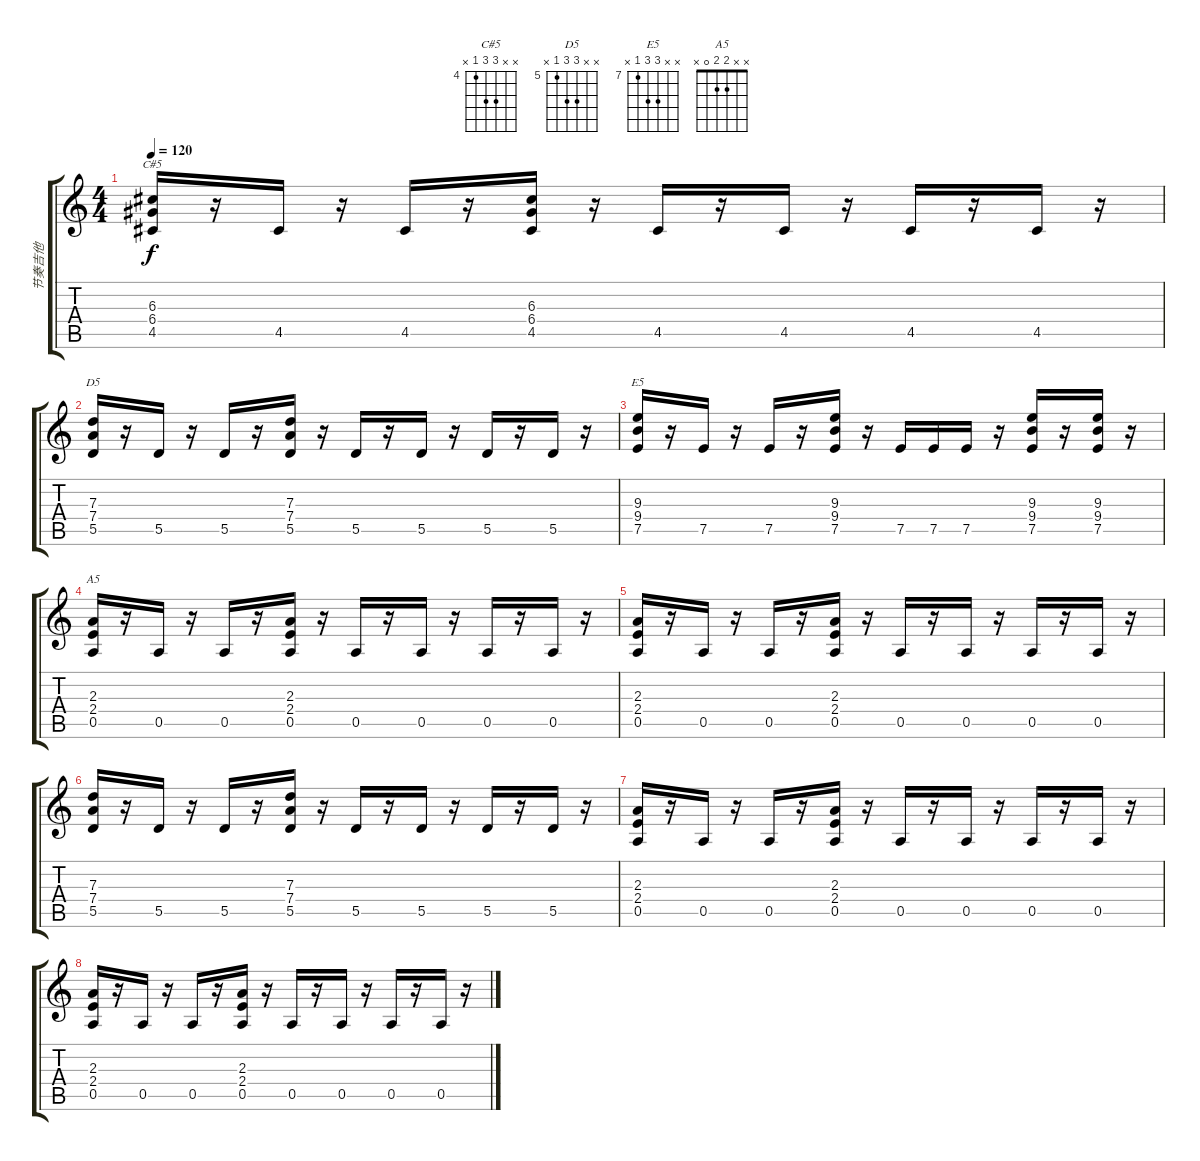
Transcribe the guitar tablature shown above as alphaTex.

\track ("节奏吉他" "节奏吉他") {instrument overdrivenguitar}
\staff {score tabs}
\tuning (E4 B3 G3 D3 A2 E2) {hide}
\chord ("C#5" x x 6 6 4 x) {firstfret 4}
\chord ("D5" x x 7 7 5 x) {firstfret 5}
\chord ("E5" x x 9 9 7 x) {firstfret 7}
\chord ("A5" x x 2 2 0 x)
\ts (4 4)
\tempo 120
\clef g2
\ks c
(6.3 6.4 4.5).16{ch "C#5" dy f} r.16 4.5.16 r.16 4.5.16 r.16 (6.3 6.4 4.5).16 r.16 4.5.16 r.16 4.5.16 r.16 4.5.16 r.16 4.5.16 r.16 |
(7.3 7.4 5.5).16{ch "D5"} r.16 5.5.16 r.16 5.5.16 r.16 (7.3 7.4 5.5).16 r.16 5.5.16 r.16 5.5.16 r.16 5.5.16 r.16 5.5.16 r.16 |
(9.3 9.4 7.5).16{ch "E5"} r.16 7.5.16 r.16 7.5.16 r.16 (9.3 9.4 7.5).16 r.16 7.5.16 7.5.16 7.5.16 r.16 (9.3 9.4 7.5).16 r.16 (9.3 9.4 7.5).16 r.16 |
(2.3 2.4 0.5).16{ch "A5"} r.16 0.5.16 r.16 0.5.16 r.16 (2.3 2.4 0.5).16 r.16 0.5.16 r.16 0.5.16 r.16 0.5.16 r.16 0.5.16 r.16 |
(2.3 2.4 0.5).16 r.16 0.5.16 r.16 0.5.16 r.16 (2.3 2.4 0.5).16 r.16 0.5.16 r.16 0.5.16 r.16 0.5.16 r.16 0.5.16 r.16 |
(7.3 7.4 5.5).16 r.16 5.5.16 r.16 5.5.16 r.16 (7.3 7.4 5.5).16 r.16 5.5.16 r.16 5.5.16 r.16 5.5.16 r.16 5.5.16 r.16 |
(2.3 2.4 0.5).16 r.16 0.5.16 r.16 0.5.16 r.16 (2.3 2.4 0.5).16 r.16 0.5.16 r.16 0.5.16 r.16 0.5.16 r.16 0.5.16 r.16 |
(2.3 2.4 0.5).16 r.16 0.5.16 r.16 0.5.16 r.16 (2.3 2.4 0.5).16 r.16 0.5.16 r.16 0.5.16 r.16 0.5.16 r.16 0.5.16 r.16
